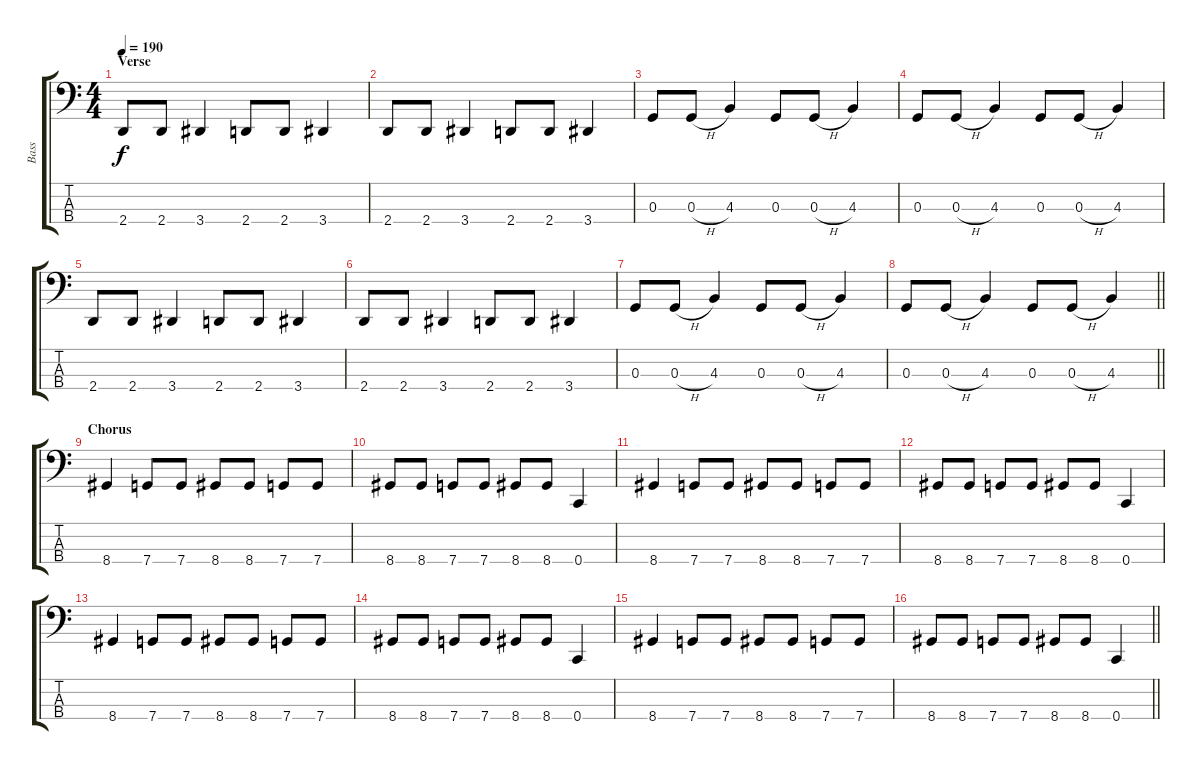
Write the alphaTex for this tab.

\track ("Bass" "Bass") {instrument electricbasspick}
\staff {score tabs}
\tuning (F2 C2 G1 C1) {hide}
\ts (4 4)
\section ("" "Verse")
\tempo 190
\clef f4
\ks c
2.4.8{dy f} 2.4.8 3.4.4 2.4.8 2.4.8 3.4.4 |
2.4.8 2.4.8 3.4.4 2.4.8 2.4.8 3.4.4 |
0.3.8 0.3{h}.8 4.3.4 0.3.8 0.3{h}.8 4.3.4 |
0.3.8 0.3{h}.8 4.3.4 0.3.8 0.3{h}.8 4.3.4 |
2.4.8 2.4.8 3.4.4 2.4.8 2.4.8 3.4.4 |
2.4.8 2.4.8 3.4.4 2.4.8 2.4.8 3.4.4 |
0.3.8 0.3{h}.8 4.3.4 0.3.8 0.3{h}.8 4.3.4 |
\barLineRight lightlight
0.3.8 0.3{h}.8 4.3.4 0.3.8 0.3{h}.8 4.3.4 |
\section ("" "Chorus")
8.4.4 7.4.8 7.4.8 8.4.8 8.4.8 7.4.8 7.4.8 |
8.4.8 8.4.8 7.4.8 7.4.8 8.4.8 8.4.8 0.4.4 |
8.4.4 7.4.8 7.4.8 8.4.8 8.4.8 7.4.8 7.4.8 |
8.4.8 8.4.8 7.4.8 7.4.8 8.4.8 8.4.8 0.4.4 |
8.4.4 7.4.8 7.4.8 8.4.8 8.4.8 7.4.8 7.4.8 |
8.4.8 8.4.8 7.4.8 7.4.8 8.4.8 8.4.8 0.4.4 |
8.4.4 7.4.8 7.4.8 8.4.8 8.4.8 7.4.8 7.4.8 |
\barLineRight lightlight
8.4.8 8.4.8 7.4.8 7.4.8 8.4.8 8.4.8 0.4.4
